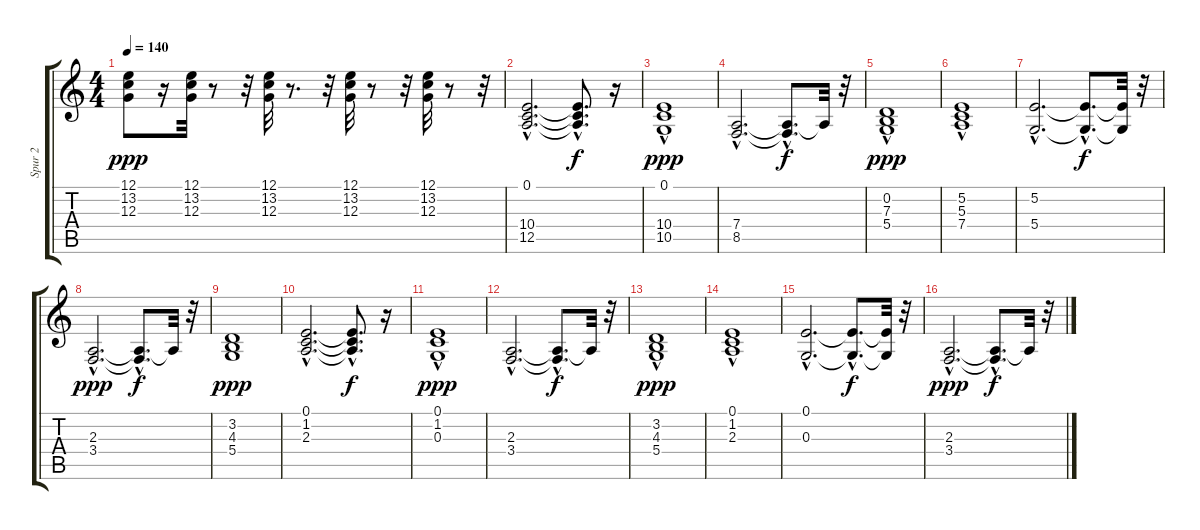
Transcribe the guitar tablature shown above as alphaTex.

\track ("Spur 2" "Spur 2") {instrument viola}
\staff {score tabs}
\tuning (E4 B3 G3 D3 A2 E2) {hide}
\ts (4 4)
\tempo 140
\clef g2
\ks c
(12.1 13.2 12.3).8{dy ppp} r.16 (12.1 13.2 12.3).32 r.8 r.32 (12.1 13.2 12.3).32 r.8{d} r.32 (12.1 13.2 12.3).32 r.8 r.32 (12.1 13.2 12.3).32 r.8 r.32 |
(0.1{hac} 10.4{hac} 12.5{hac}).2{d} (0.1{hac t} 10.4{hac t} 12.5{t}).8{d dy f} r.16 |
(0.1{hac} 10.4 10.5{hac}).1{dy ppp} |
(7.4{hac} 8.5{hac}).2{d} (7.4{hac t} 8.5{hac t}).8{d dy f} 7.4{t}.32 r.32 |
(0.2 7.3 5.4{hac}).1{dy ppp} |
(5.2{hac} 5.3 7.4{hac}).1 |
(5.2{hac} 5.4{hac}).2{d} (5.2{hac t} 5.4{hac t}).8{d dy f} (5.2{t} 5.4{t}).32 r.32 |
(2.3{hac} 3.4{hac}).2{d dy ppp} (2.3{hac t} 3.4{hac t}).8{d dy f} 2.3{t}.32 r.32 |
(3.2 4.3 5.4).1{dy ppp} |
(0.1{hac} 1.2{hac} 2.3{hac}).2{d} (0.1{hac t} 1.2{hac t} 2.3{t}).8{d dy f} r.16 |
(0.1{hac} 1.2 0.3{hac}).1{dy ppp} |
(2.3{hac} 3.4{hac}).2{d} (2.3{hac t} 3.4{hac t}).8{d dy f} 2.3{t}.32 r.32 |
(3.2 4.3 5.4{hac}).1{dy ppp} |
(0.1{hac} 1.2 2.3{hac}).1 |
(0.1{hac} 0.3{hac}).2{d} (0.1{hac t} 0.3{hac t}).8{d dy f} (0.1{t} 0.3{t}).32 r.32 |
(2.3{hac} 3.4{hac}).2{d dy ppp} (2.3{hac t} 3.4{hac t}).8{d dy f} 2.3{t}.32 r.32
